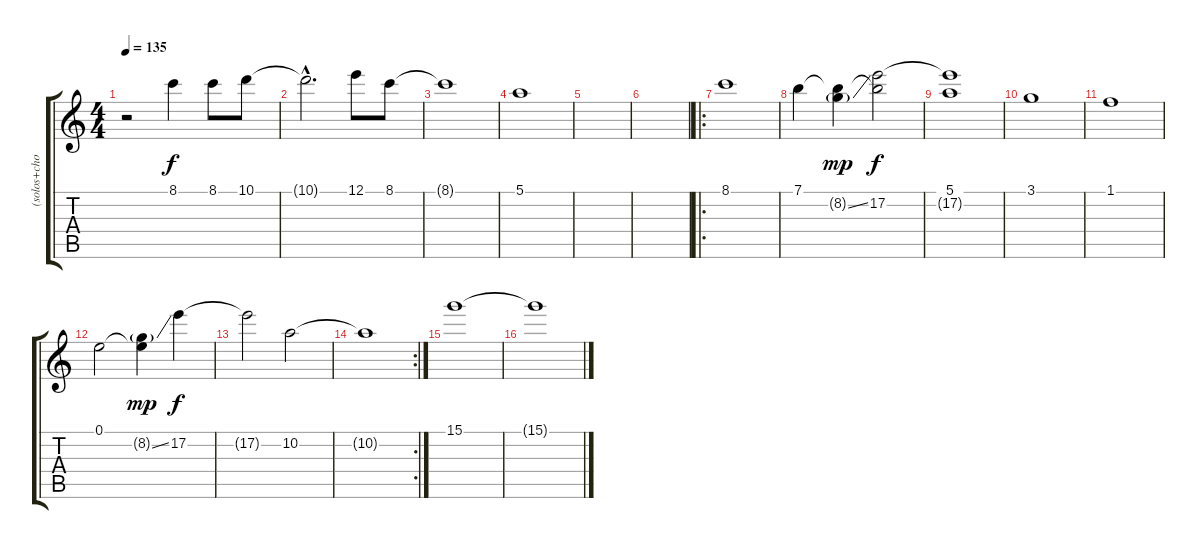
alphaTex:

\track ("(solos+choeurs)" "(solos+cho") {instrument distortionguitar}
\staff {score tabs}
\tuning (E4 B3 G3 D3 A2 E2) {hide}
\ts (4 4)
\tempo 135
\clef g2
\ks c
r.2{dy f volume 10 instrument voiceoohs} 8.1.4 8.1.8 10.1.8 |
10.1{hac t}.2{d} 12.1.8 8.1.8 |
8.1{t}.1 |
5.1.1 |
|
|
\ro
\section ("" "")
8.1.1{instrument choiraahs} |
7.1.4 (7.1{t} 8.2{ss g}).4{dy mp} (7.1{t} 17.2).2{dy f} |
(5.1 17.2{t}).1 |
3.1.1 |
1.1.1 |
0.1.2 (0.1{t} 8.2{ss g}).4{dy mp} 17.2.4{dy f} |
17.2{t}.2 10.2.2 |
\rc 2
10.2{t}.1 |
\section ("" "")
15.1.1{volume 8} |
15.1{t}.1
